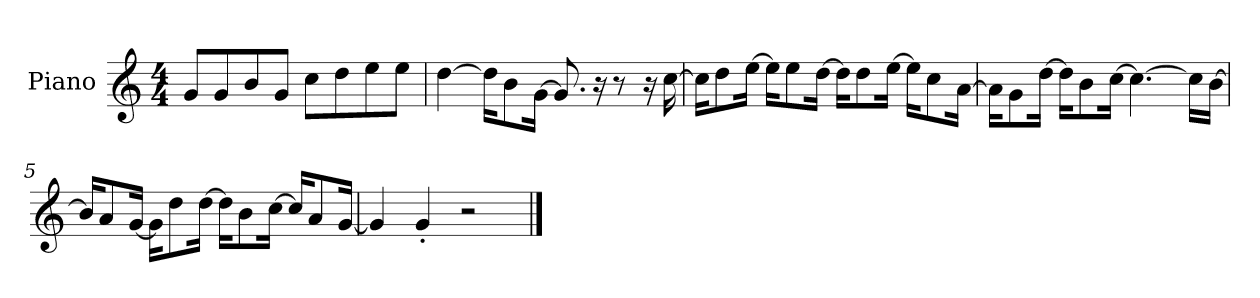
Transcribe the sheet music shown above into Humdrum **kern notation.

**kern
*part1
*staff1
*I"Piano
*I'P-no
*clefG2
*k[]
*M4/4
*MM90
=1
8g/L
8g/
8b/
8g/J
8cc\L
8dd\
8ee\
8ee\J
=2
[4dd\
16dd\KL]
8b\
[16g\Jk
8.g/]
16r
8r
16r
[16cc\
=3
16cc\KL]
8dd\
[16ee\Jk
16ee\KL]
8ee\
[16dd\Jk
16dd\KL]
8dd\
[16ee\Jk
16ee\KL]
8cc\
[16a\Jk
=4
16a\KL]
8g\
[16dd\Jk
16dd\KL]
8b\
[16cc\Jk
4.cc\_
16cc\LL]
[16b\JJ
!!LO:LB:g=z
=5
16b/KL]
8a/
[16g/Jk
16g\KL]
8dd\
[16dd\Jk
16dd\KL]
8b\
[16cc\Jk
16cc/KL]
8a/
[16g/Jk
=6
4g/]
4g'/
2r
==
*-
